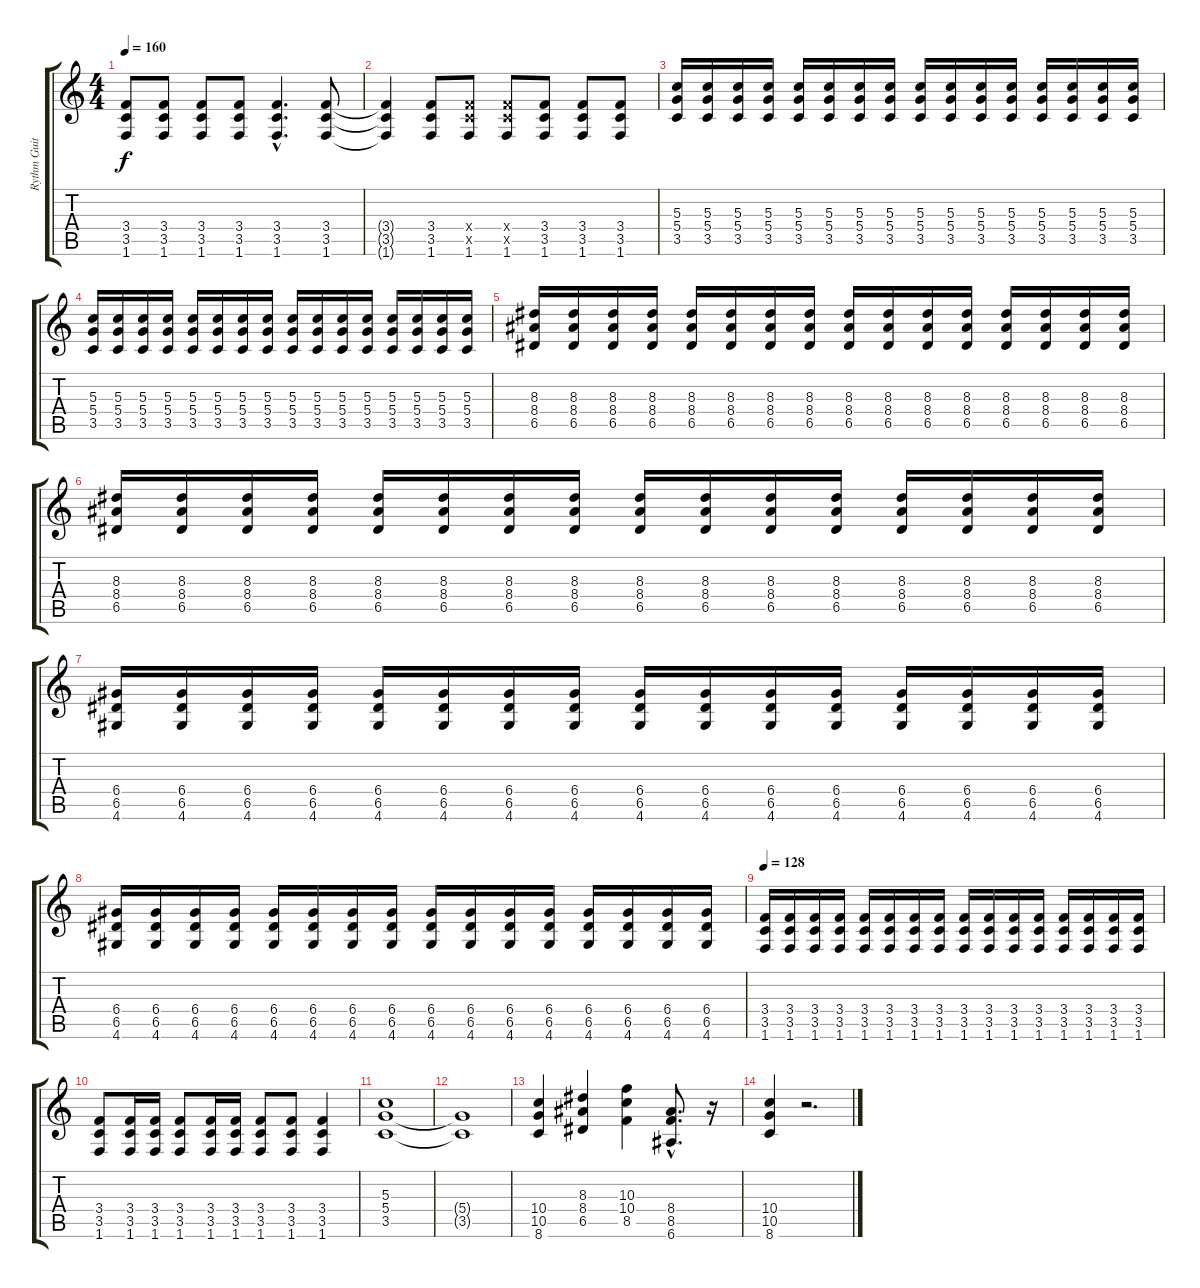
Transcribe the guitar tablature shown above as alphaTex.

\track ("Rythm Guitar" "Rythm Guit") {instrument distortionguitar}
\staff {score tabs}
\tuning (E4 B3 G3 D3 A2 E2) {hide}
\ts (4 4)
\tempo 160
\clef g2
\ks c
(3.4 3.5 1.6).8{dy f} (3.4 3.5 1.6).8 (3.4 3.5 1.6).8 (3.4 3.5 1.6).8 (3.4{hac} 3.5{hac} 1.6{hac}).4{d} (3.4 3.5 1.6).8 |
(3.4{t} 3.5{t} 1.6{t}).4 (3.4 3.5 1.6).8 (3.4{x} 3.5{x} 1.6).8 (3.4{x} 3.5{x} 1.6).8 (3.4 3.5 1.6).8 (3.4 3.5 1.6).8 (3.4 3.5 1.6).8 |
(5.3 5.4 3.5).16 (5.3 5.4 3.5).16 (5.3 5.4 3.5).16 (5.3 5.4 3.5).16 (5.3 5.4 3.5).16 (5.3 5.4 3.5).16 (5.3 5.4 3.5).16 (5.3 5.4 3.5).16 (5.3 5.4 3.5).16 (5.3 5.4 3.5).16 (5.3 5.4 3.5).16 (5.3 5.4 3.5).16 (5.3 5.4 3.5).16 (5.3 5.4 3.5).16 (5.3 5.4 3.5).16 (5.3 5.4 3.5).16 |
(5.3 5.4 3.5).16 (5.3 5.4 3.5).16 (5.3 5.4 3.5).16 (5.3 5.4 3.5).16 (5.3 5.4 3.5).16 (5.3 5.4 3.5).16 (5.3 5.4 3.5).16 (5.3 5.4 3.5).16 (5.3 5.4 3.5).16 (5.3 5.4 3.5).16 (5.3 5.4 3.5).16 (5.3 5.4 3.5).16 (5.3 5.4 3.5).16 (5.3 5.4 3.5).16 (5.3 5.4 3.5).16 (5.3 5.4 3.5).16 |
(8.3 8.4 6.5).16 (8.3 8.4 6.5).16 (8.3 8.4 6.5).16 (8.3 8.4 6.5).16 (8.3 8.4 6.5).16 (8.3 8.4 6.5).16 (8.3 8.4 6.5).16 (8.3 8.4 6.5).16 (8.3 8.4 6.5).16 (8.3 8.4 6.5).16 (8.3 8.4 6.5).16 (8.3 8.4 6.5).16 (8.3 8.4 6.5).16 (8.3 8.4 6.5).16 (8.3 8.4 6.5).16 (8.3 8.4 6.5).16 |
(8.3 8.4 6.5).16 (8.3 8.4 6.5).16 (8.3 8.4 6.5).16 (8.3 8.4 6.5).16 (8.3 8.4 6.5).16 (8.3 8.4 6.5).16 (8.3 8.4 6.5).16 (8.3 8.4 6.5).16 (8.3 8.4 6.5).16 (8.3 8.4 6.5).16 (8.3 8.4 6.5).16 (8.3 8.4 6.5).16 (8.3 8.4 6.5).16 (8.3 8.4 6.5).16 (8.3 8.4 6.5).16 (8.3 8.4 6.5).16 |
(6.4 6.5 4.6).16 (6.4 6.5 4.6).16 (6.4 6.5 4.6).16 (6.4 6.5 4.6).16 (6.4 6.5 4.6).16 (6.4 6.5 4.6).16 (6.4 6.5 4.6).16 (6.4 6.5 4.6).16 (6.4 6.5 4.6).16 (6.4 6.5 4.6).16 (6.4 6.5 4.6).16 (6.4 6.5 4.6).16 (6.4 6.5 4.6).16 (6.4 6.5 4.6).16 (6.4 6.5 4.6).16 (6.4 6.5 4.6).16 |
(6.4 6.5 4.6).16 (6.4 6.5 4.6).16 (6.4 6.5 4.6).16 (6.4 6.5 4.6).16 (6.4 6.5 4.6).16 (6.4 6.5 4.6).16 (6.4 6.5 4.6).16 (6.4 6.5 4.6).16 (6.4 6.5 4.6).16 (6.4 6.5 4.6).16 (6.4 6.5 4.6).16 (6.4 6.5 4.6).16 (6.4 6.5 4.6).16 (6.4 6.5 4.6).16 (6.4 6.5 4.6).16 (6.4 6.5 4.6).16 |
\tempo 128
(3.4 3.5 1.6).16 (3.4 3.5 1.6).16 (3.4 3.5 1.6).16 (3.4 3.5 1.6).16 (3.4 3.5 1.6).16 (3.4 3.5 1.6).16 (3.4 3.5 1.6).16 (3.4 3.5 1.6).16 (3.4 3.5 1.6).16 (3.4 3.5 1.6).16 (3.4 3.5 1.6).16 (3.4 3.5 1.6).16 (3.4 3.5 1.6).16 (3.4 3.5 1.6).16 (3.4 3.5 1.6).16 (3.4 3.5 1.6).16 |
(3.4 3.5 1.6).8 (3.4 3.5 1.6).16 (3.4 3.5 1.6).16 (3.4 3.5 1.6).8 (3.4 3.5 1.6).16 (3.4 3.5 1.6).16 (3.4 3.5 1.6).8 (3.4 3.5 1.6).8 (3.4 3.5 1.6).4 |
(5.3 5.4 3.5).1 |
(5.4{t} 3.5{t}).1 |
(10.4 10.5 8.6).4 (8.3 8.4 6.5).4 (10.3 10.4 8.5).4 (8.4{hac} 8.5{hac} 6.6{hac}).8{d} r.16 |
(10.4 10.5 8.6).4 r.2{d}
